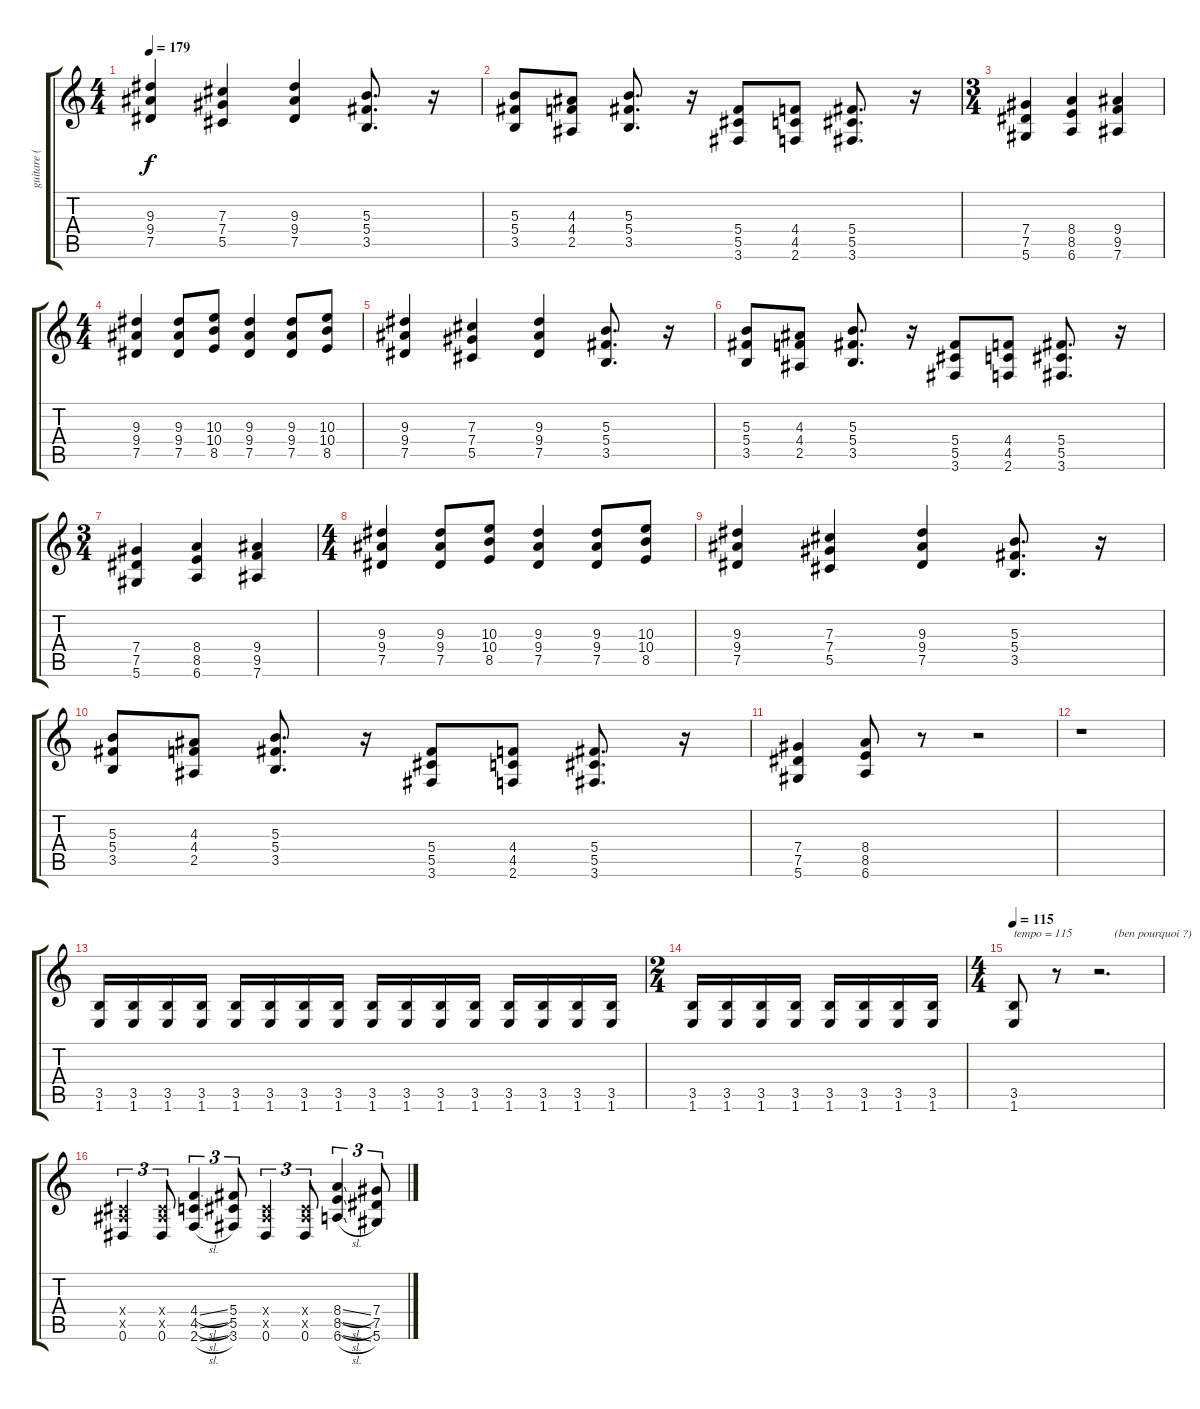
\track ("guitare ( Marco ) " "guitare ( ") {instrument distortionguitar}
\staff {score tabs}
\tuning (Eb4 Bb3 Gb3 Db3 Ab2 Eb2) {hide}
\ts (4 4)
\tempo 179
\clef g2
\ks c
(9.3 9.4 7.5).4{dy f} (7.3 7.4 5.5).4 (9.3 9.4 7.5).4 (5.3 5.4 3.5).8{d} r.16 |
(5.3 5.4 3.5).8 (4.3 4.4 2.5).8 (5.3 5.4 3.5).8{d} r.16 (5.4 5.5 3.6).8 (4.4 4.5 2.6).8 (5.4 5.5 3.6).8{d} r.16 |
\ts (3 4)
(7.4 7.5 5.6).4 (8.4 8.5 6.6).4 (9.4 9.5 7.6).4 |
\ts (4 4)
(9.3 9.4 7.5).4 (9.3 9.4 7.5).8 (10.3 10.4 8.5).8 (9.3 9.4 7.5).4 (9.3 9.4 7.5).8 (10.3 10.4 8.5).8 |
(9.3 9.4 7.5).4 (7.3 7.4 5.5).4 (9.3 9.4 7.5).4 (5.3 5.4 3.5).8{d} r.16 |
(5.3 5.4 3.5).8 (4.3 4.4 2.5).8 (5.3 5.4 3.5).8{d} r.16 (5.4 5.5 3.6).8 (4.4 4.5 2.6).8 (5.4 5.5 3.6).8{d} r.16 |
\ts (3 4)
(7.4 7.5 5.6).4 (8.4 8.5 6.6).4 (9.4 9.5 7.6).4 |
\ts (4 4)
(9.3 9.4 7.5).4 (9.3 9.4 7.5).8 (10.3 10.4 8.5).8 (9.3 9.4 7.5).4 (9.3 9.4 7.5).8 (10.3 10.4 8.5).8 |
(9.3 9.4 7.5).4 (7.3 7.4 5.5).4 (9.3 9.4 7.5).4 (5.3 5.4 3.5).8{d} r.16 |
(5.3 5.4 3.5).8 (4.3 4.4 2.5).8 (5.3 5.4 3.5).8{d} r.16 (5.4 5.5 3.6).8 (4.4 4.5 2.6).8 (5.4 5.5 3.6).8{d} r.16 |
(7.4 7.5 5.6).4 (8.4 8.5 6.6).8 r.8 r.2 |
r.1 |
(3.5 1.6).16 (3.5 1.6).16 (3.5 1.6).16 (3.5 1.6).16 (3.5 1.6).16 (3.5 1.6).16 (3.5 1.6).16 (3.5 1.6).16 (3.5 1.6).16 (3.5 1.6).16 (3.5 1.6).16 (3.5 1.6).16 (3.5 1.6).16 (3.5 1.6).16 (3.5 1.6).16 (3.5 1.6).16 |
\ts (2 4)
(3.5 1.6).16 (3.5 1.6).16 (3.5 1.6).16 (3.5 1.6).16 (3.5 1.6).16 (3.5 1.6).16 (3.5 1.6).16 (3.5 1.6).16 |
\ts (4 4)
\tempo 115
(3.5 1.6).8{txt "tempo = 115"} r.8 r.2{d txt "     (ben pourquoi ?)"} |
(0.4{x} 2.5{x} 0.6).4{tu (3 2)} (0.4{x} 2.5{x} 0.6).8{tu (3 2)} (4.4{sl} 4.5{sl} 2.6{sl}).4{tu (3 2)} (5.4 5.5 3.6).8{tu (3 2)} (0.4{x} 2.5{x} 0.6).4{tu (3 2)} (0.4{x} 2.5{x} 0.6).8{tu (3 2)} (8.4{sl} 8.5{sl} 6.6{sl}).4{tu (3 2)} (7.4 7.5 5.6).8{tu (3 2)}
